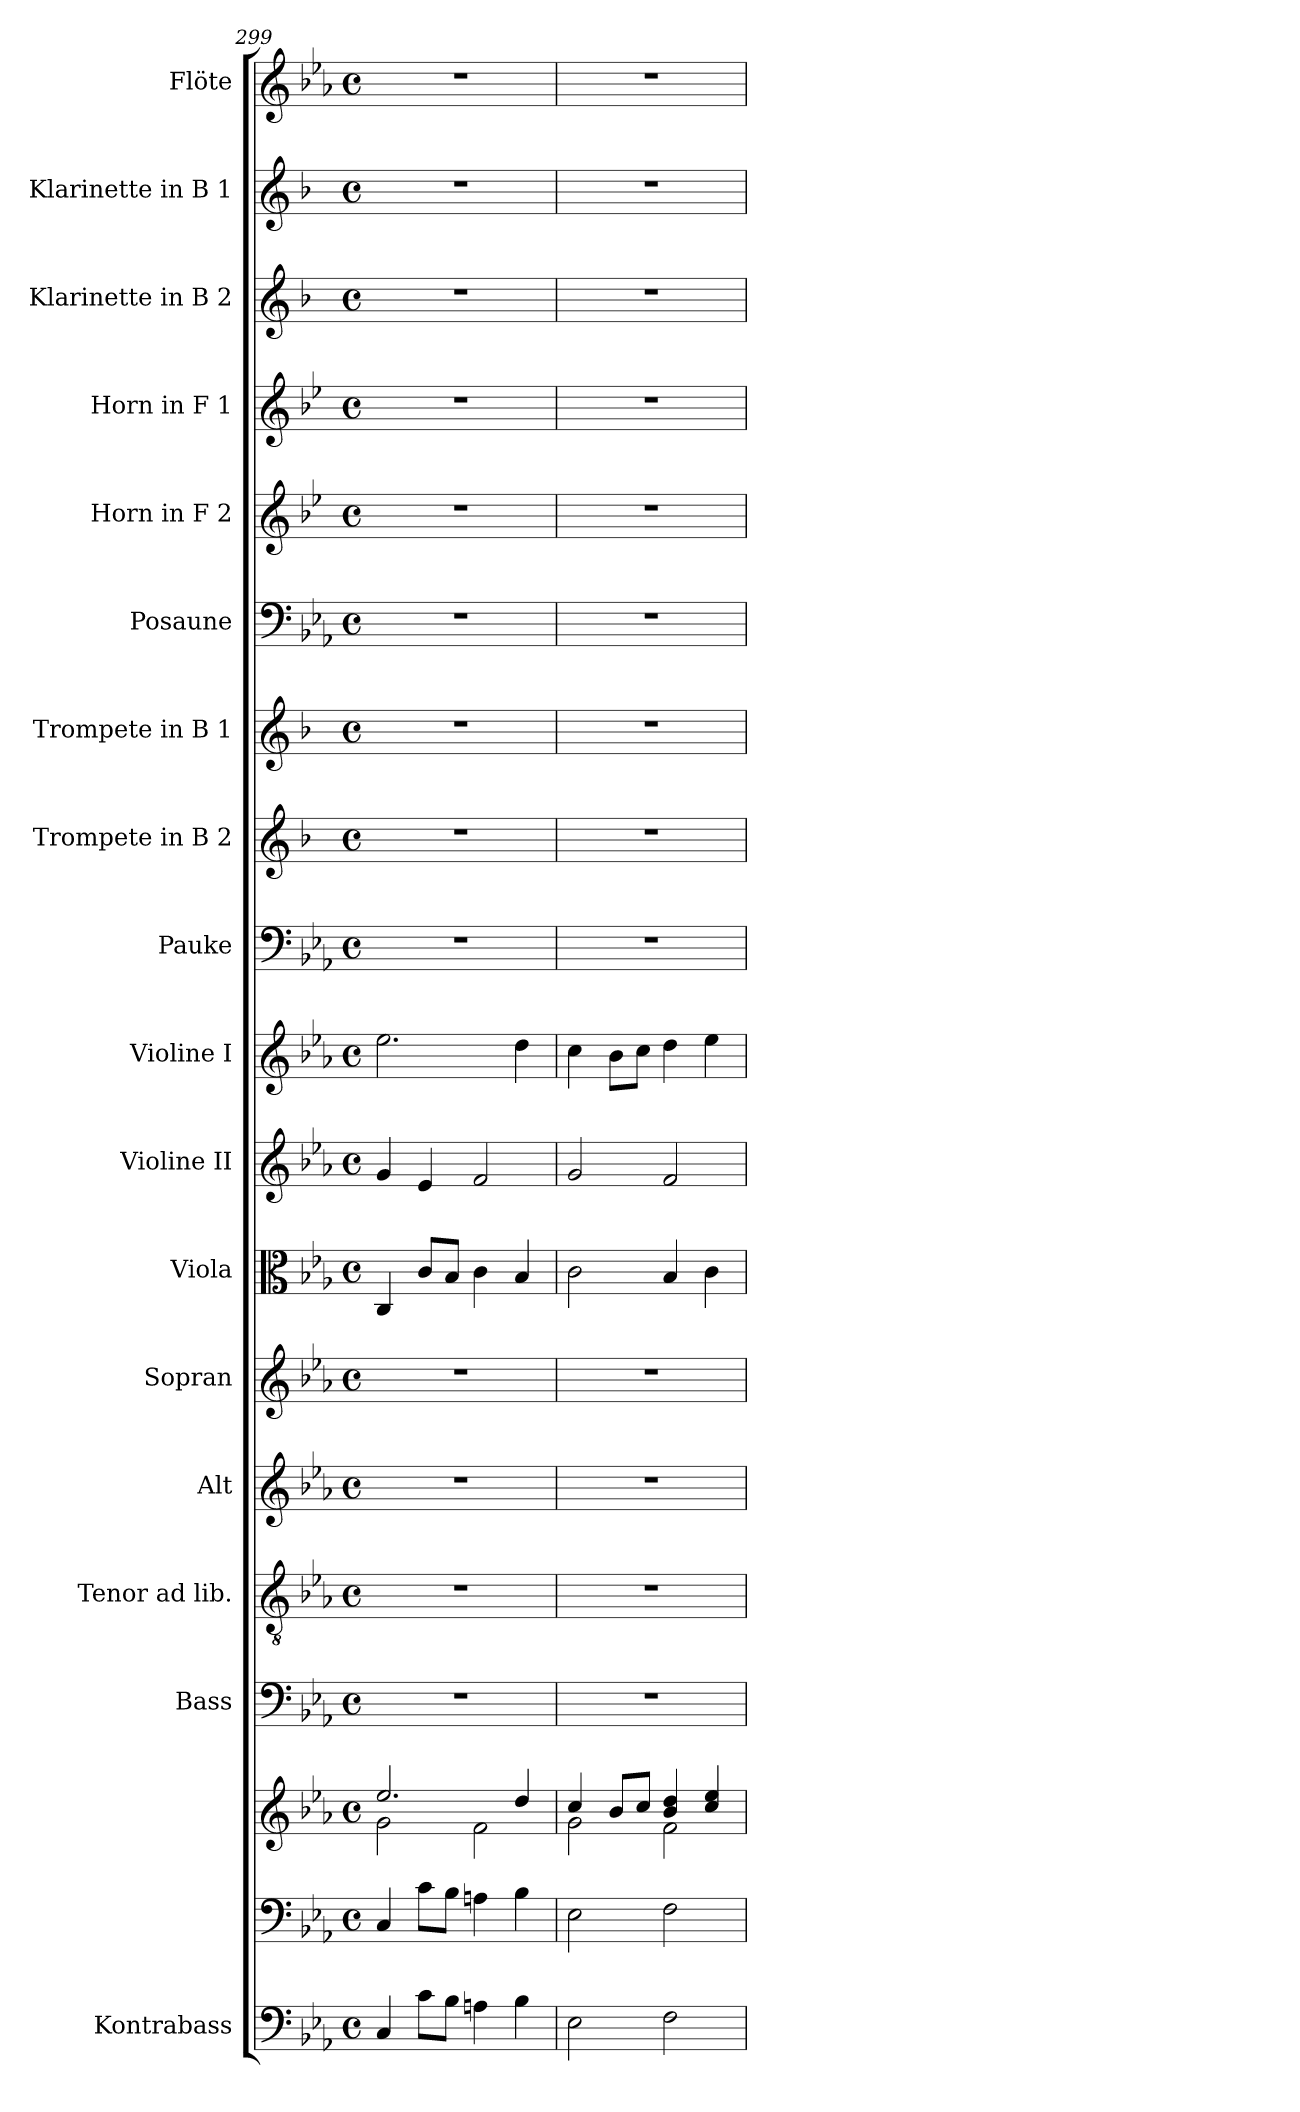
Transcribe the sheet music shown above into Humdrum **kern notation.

**kern	**kern	**kern	**kern	**kern	**kern	**kern	**kern	**kern	**kern	**kern	**kern	**kern	**kern	**kern	**kern	**kern	**kern	**kern
*part18	*part17	*part17	*part16	*part15	*part14	*part13	*part12	*part11	*part10	*part9	*part8	*part7	*part6	*part5	*part4	*part3	*part2	*part1
*staff19	*staff18	*staff17	*staff16	*staff15	*staff14	*staff13	*staff12	*staff11	*staff10	*staff9	*staff8	*staff7	*staff6	*staff5	*staff4	*staff3	*staff2	*staff1
*I"Kontrabass	*	*	*I"Bass	*I"Tenor ad lib.	*I"Alt	*I"Sopran	*I"Viola	*I"Violine II	*I"Violine I	*I"Pauke	*I"Trompete in B 2	*I"Trompete in B 1	*I"Posaune	*I"Horn in F 2	*I"Horn in F 1	*I"Klarinette in B 2	*I"Klarinette in B 1	*I"Flöte
*I'Kb.	*	*	*I'B	*I'T	*I'A	*I'S	*I'Vla.	*I'Vl. II	*I'Vl. I	*I'Pk.	*	*	*I'Pos.	*I'Hrn. 2	*I'Hrn. 1	*	*	*I'Fl.
*clefF4	*clefF4	*clefG2	*clefF4	*clefGv2	*clefG2	*clefG2	*clefC3	*clefG2	*clefG2	*clefF4	*clefG2	*clefG2	*clefF4	*clefG2	*clefG2	*clefG2	*clefG2	*clefG2
*ITrd7c12	*	*	*	*	*	*	*	*	*	*	*ITrd1c2	*ITrd1c2	*	*ITrd4c7	*ITrd4c7	*ITrd1c2	*ITrd1c2	*
*k[b-e-a-]	*k[b-e-a-]	*k[b-e-a-]	*k[b-e-a-]	*k[b-e-a-]	*k[b-e-a-]	*k[b-e-a-]	*k[b-e-a-]	*k[b-e-a-]	*k[b-e-a-]	*k[b-e-a-]	*k[b-e-a-]	*k[b-e-a-]	*k[b-e-a-]	*k[b-e-a-]	*k[b-e-a-]	*k[b-e-a-]	*k[b-e-a-]	*k[b-e-a-]
*E-:	*E-:	*E-:	*E-:	*E-:	*E-:	*E-:	*E-:	*E-:	*E-:	*E-:	*E-:	*E-:	*E-:	*E-:	*E-:	*E-:	*E-:	*E-:
*M4/4	*M4/4	*M4/4	*M4/4	*M4/4	*M4/4	*M4/4	*M4/4	*M4/4	*M4/4	*M4/4	*M4/4	*M4/4	*M4/4	*M4/4	*M4/4	*M4/4	*M4/4	*M4/4
*met(c)	*met(c)	*met(c)	*met(c)	*met(c)	*met(c)	*met(c)	*met(c)	*met(c)	*met(c)	*met(c)	*met(c)	*met(c)	*met(c)	*met(c)	*met(c)	*met(c)	*met(c)	*met(c)
=299	=299	=299	=299	=299	=299	=299	=299	=299	=299	=299	=299	=299	=299	=299	=299	=299	=299	=299
*	*	*^	*	*	*	*	*	*	*	*	*	*	*	*	*	*	*	*
4CC/	4C/	2.ee-/	2g\	1r	1r	1r	1r	4C/	4g/	2.ee-\	1r	1r	1r	1r	1r	1r	1r	1r	1r
8C\L	8c\L	.	.	.	.	.	.	8c/L	4e-/	.	.	.	.	.	.	.	.	.	.
8BB-\J	8B-\J	.	.	.	.	.	.	8B-/J	.	.	.	.	.	.	.	.	.	.	.
4AAn\	4An\	.	2f\	.	.	.	.	4c\	2f/	.	.	.	.	.	.	.	.	.	.
4BB-\	4B-\	4dd/	.	.	.	.	.	4B-/	.	4dd\	.	.	.	.	.	.	.	.	.
=300	=300	=300	=300	=300	=300	=300	=300	=300	=300	=300	=300	=300	=300	=300	=300	=300	=300	=300	=300
2EE-\	2E-\	4cc/	2g\	1r	1r	1r	1r	2c\	2g/	4cc\	1r	1r	1r	1r	1r	1r	1r	1r	1r
.	.	8b-/L	.	.	.	.	.	.	.	8b-\L	.	.	.	.	.	.	.	.	.
.	.	8cc/J	.	.	.	.	.	.	.	8cc\J	.	.	.	.	.	.	.	.	.
2FF\	2F\	4b-/ 4dd/	2f\	.	.	.	.	4B-/	2f/	4dd\	.	.	.	.	.	.	.	.	.
.	.	4cc/ 4ee-/	.	.	.	.	.	4c\	.	4ee-\	.	.	.	.	.	.	.	.	.
*	*	*v	*v	*	*	*	*	*	*	*	*	*	*	*	*	*	*	*	*
=	=	=	=	=	=	=	=	=	=	=	=	=	=	=	=	=	=	=
*-	*-	*-	*-	*-	*-	*-	*-	*-	*-	*-	*-	*-	*-	*-	*-	*-	*-	*-
